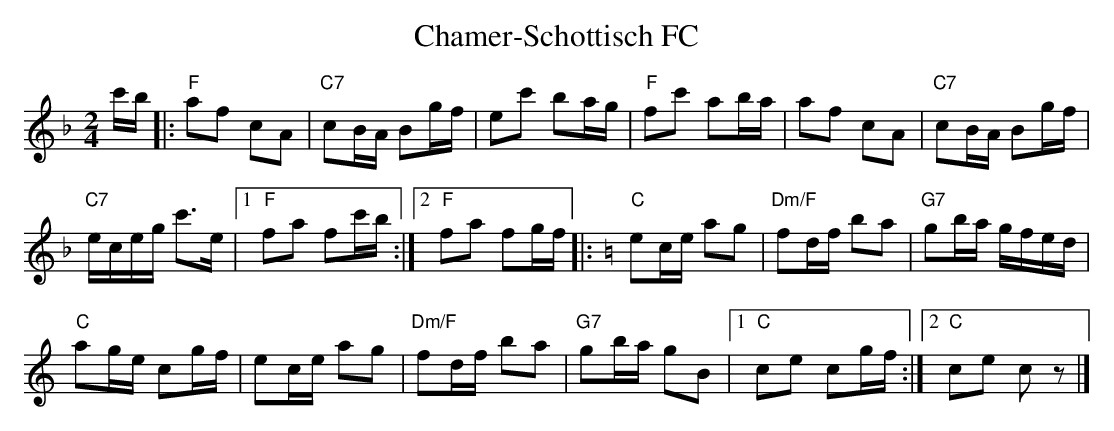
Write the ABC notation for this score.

X:1
T: Chamer-Schottisch FC
M:2/4
L:1/16
K:F
c'b |: "F"a2f2 c2A2  |  "C7"c2BA B2gf | e2c'2 b2ag | "F"f2c'2 a2ba | a2f2 c2A2 | "C7"c2BA B2gf |
"C7"eceg c'3e |1 "F"f2a2 f2c'b :|2 "F"f2a2 f2gf |: [K:C] "C"e2ce a2g2 | "Dm/F"f2df b2a2 | "G7"g2ba gfed |
"C"a2ge c2gf | e2ce a2g2 | "Dm/F"f2df b2a2 | "G7"g2ba g2B2 |1 "C"c2e2 c2gf :|2 "C"c2e2 c2z2 |]
